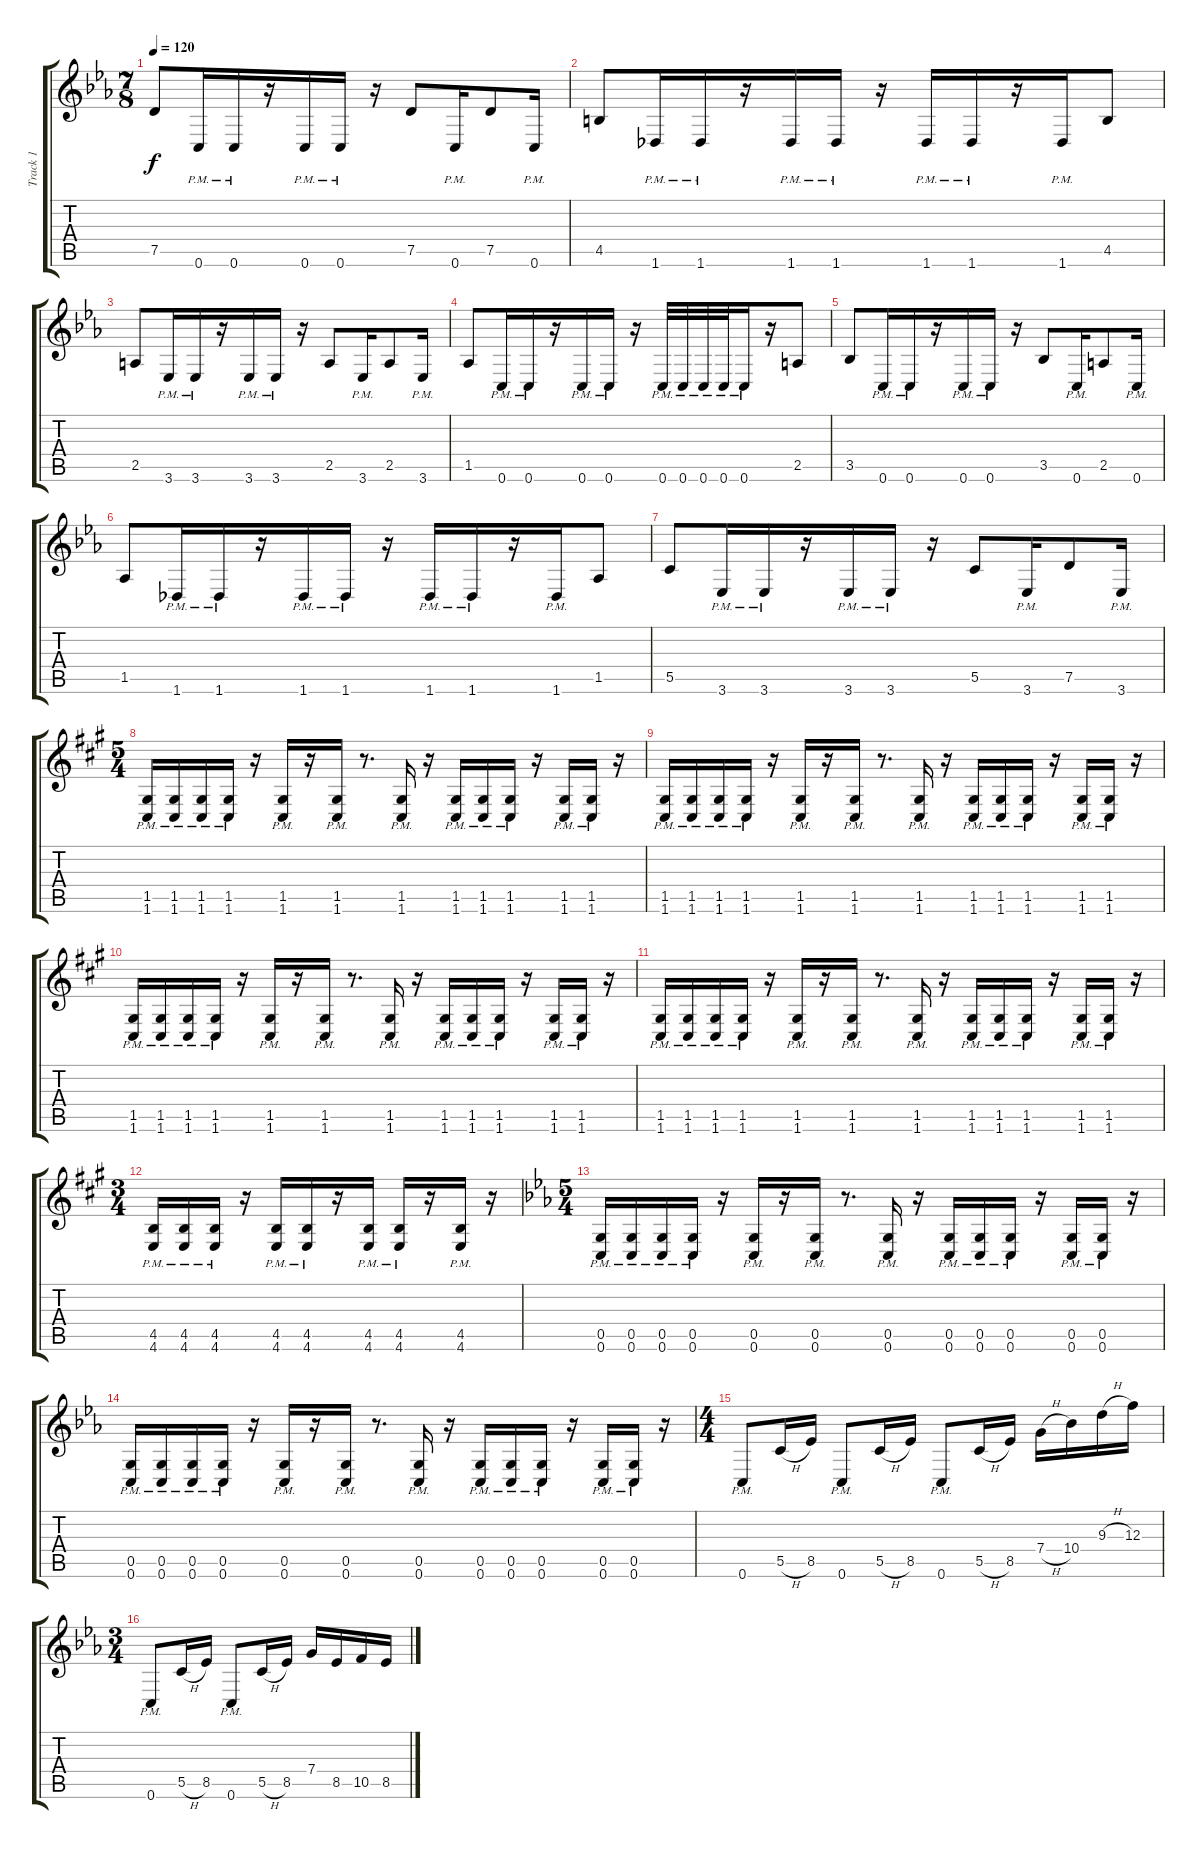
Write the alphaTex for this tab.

\track ("Track 1" "Track 1") {instrument distortionguitar}
\staff {score tabs}
\tuning (D4 A3 F3 C3 G2 C2) {hide}
\ts (7 8)
\tempo 120
\clef g2
\ks eb
7.5.8{dy f} 0.6{pm}.16 0.6{pm}.16 r.16 0.6{pm}.16 0.6{pm}.16 r.16 7.5.8 0.6{pm}.16 7.5.8 0.6{pm}.16 |
4.5.8 1.6{pm}.16 1.6{pm}.16 r.16 1.6{pm}.16 1.6{pm}.16 r.16 1.6{pm}.16 1.6{pm}.16 r.16 1.6{pm}.16 4.5.8 |
2.5.8 3.6{pm}.16 3.6{pm}.16 r.16 3.6{pm}.16 3.6{pm}.16 r.16 2.5.8 3.6{pm}.16 2.5.8 3.6{pm}.16 |
1.5.8 0.6{pm}.16 0.6{pm}.16 r.16 0.6{pm}.16 0.6{pm}.16 r.16 0.6{pm}.32 0.6{pm}.32 0.6{pm}.32 0.6{pm}.32 0.6{pm}.16 r.16 2.5.8 |
3.5.8 0.6{pm}.16 0.6{pm}.16 r.16 0.6{pm}.16 0.6{pm}.16 r.16 3.5.8 0.6{pm}.16 2.5.8 0.6{pm}.16 |
1.5.8 1.6{pm}.16 1.6{pm}.16 r.16 1.6{pm}.16 1.6{pm}.16 r.16 1.6{pm}.16 1.6{pm}.16 r.16 1.6{pm}.16 1.5.8 |
5.5.8 3.6{pm}.16 3.6{pm}.16 r.16 3.6{pm}.16 3.6{pm}.16 r.16 5.5.8 3.6{pm}.16 7.5.8 3.6{pm}.16 |
\ts (5 4)
\ks a
(1.5{pm} 1.6{pm}).16 (1.5{pm} 1.6{pm}).16 (1.5{pm} 1.6{pm}).16 (1.5{pm} 1.6{pm}).16 r.16 (1.5{pm} 1.6{pm}).16 r.16 (1.5{pm} 1.6{pm}).16 r.8{d} (1.5{pm} 1.6{pm}).16 r.16 (1.5{pm} 1.6{pm}).16 (1.5{pm} 1.6{pm}).16 (1.5{pm} 1.6{pm}).16 r.16 (1.5{pm} 1.6{pm}).16 (1.5{pm} 1.6{pm}).16 r.16 |
(1.5{pm} 1.6{pm}).16 (1.5{pm} 1.6{pm}).16 (1.5{pm} 1.6{pm}).16 (1.5{pm} 1.6{pm}).16 r.16 (1.5{pm} 1.6{pm}).16 r.16 (1.5{pm} 1.6{pm}).16 r.8{d} (1.5{pm} 1.6{pm}).16 r.16 (1.5{pm} 1.6{pm}).16 (1.5{pm} 1.6{pm}).16 (1.5{pm} 1.6{pm}).16 r.16 (1.5{pm} 1.6{pm}).16 (1.5{pm} 1.6{pm}).16 r.16 |
(1.5{pm} 1.6{pm}).16 (1.5{pm} 1.6{pm}).16 (1.5{pm} 1.6{pm}).16 (1.5{pm} 1.6{pm}).16 r.16 (1.5{pm} 1.6{pm}).16 r.16 (1.5{pm} 1.6{pm}).16 r.8{d} (1.5{pm} 1.6{pm}).16 r.16 (1.5{pm} 1.6{pm}).16 (1.5{pm} 1.6{pm}).16 (1.5{pm} 1.6{pm}).16 r.16 (1.5{pm} 1.6{pm}).16 (1.5{pm} 1.6{pm}).16 r.16 |
(1.5{pm} 1.6{pm}).16 (1.5{pm} 1.6{pm}).16 (1.5{pm} 1.6{pm}).16 (1.5{pm} 1.6{pm}).16 r.16 (1.5{pm} 1.6{pm}).16 r.16 (1.5{pm} 1.6{pm}).16 r.8{d} (1.5{pm} 1.6{pm}).16 r.16 (1.5{pm} 1.6{pm}).16 (1.5{pm} 1.6{pm}).16 (1.5{pm} 1.6{pm}).16 r.16 (1.5{pm} 1.6{pm}).16 (1.5{pm} 1.6{pm}).16 r.16 |
\ts (3 4)
(4.5{pm} 4.6{pm}).16 (4.5{pm} 4.6{pm}).16 (4.5{pm} 4.6{pm}).16 r.16 (4.5{pm} 4.6{pm}).16 (4.5{pm} 4.6{pm}).16 r.16 (4.5{pm} 4.6{pm}).16 (4.5{pm} 4.6{pm}).16 r.16 (4.5{pm} 4.6{pm}).16 r.16 |
\ts (5 4)
\ks eb
(0.5{pm} 0.6{pm}).16 (0.5{pm} 0.6{pm}).16 (0.5{pm} 0.6{pm}).16 (0.5{pm} 0.6{pm}).16 r.16 (0.5{pm} 0.6{pm}).16 r.16 (0.5{pm} 0.6{pm}).16 r.8{d} (0.5{pm} 0.6{pm}).16 r.16 (0.5{pm} 0.6{pm}).16 (0.5{pm} 0.6{pm}).16 (0.5{pm} 0.6{pm}).16 r.16 (0.5{pm} 0.6{pm}).16 (0.5{pm} 0.6{pm}).16 r.16 |
(0.5{pm} 0.6{pm}).16 (0.5{pm} 0.6{pm}).16 (0.5{pm} 0.6{pm}).16 (0.5{pm} 0.6{pm}).16 r.16 (0.5{pm} 0.6{pm}).16 r.16 (0.5{pm} 0.6{pm}).16 r.8{d} (0.5{pm} 0.6{pm}).16 r.16 (0.5{pm} 0.6{pm}).16 (0.5{pm} 0.6{pm}).16 (0.5{pm} 0.6{pm}).16 r.16 (0.5{pm} 0.6{pm}).16 (0.5{pm} 0.6{pm}).16 r.16 |
\ts (4 4)
0.6{pm}.8 5.5{h}.16 8.5.16 0.6{pm}.8 5.5{h}.16 8.5.16 0.6{pm}.8 5.5{h}.16 8.5.16 7.4{h}.16 10.4.16 9.3{h}.16 12.3.16 |
\ts (3 4)
0.6{pm}.8 5.5{h}.16 8.5.16 0.6{pm}.8 5.5{h}.16 8.5.16 7.4.16 8.5.16 10.5.16 8.5.16
